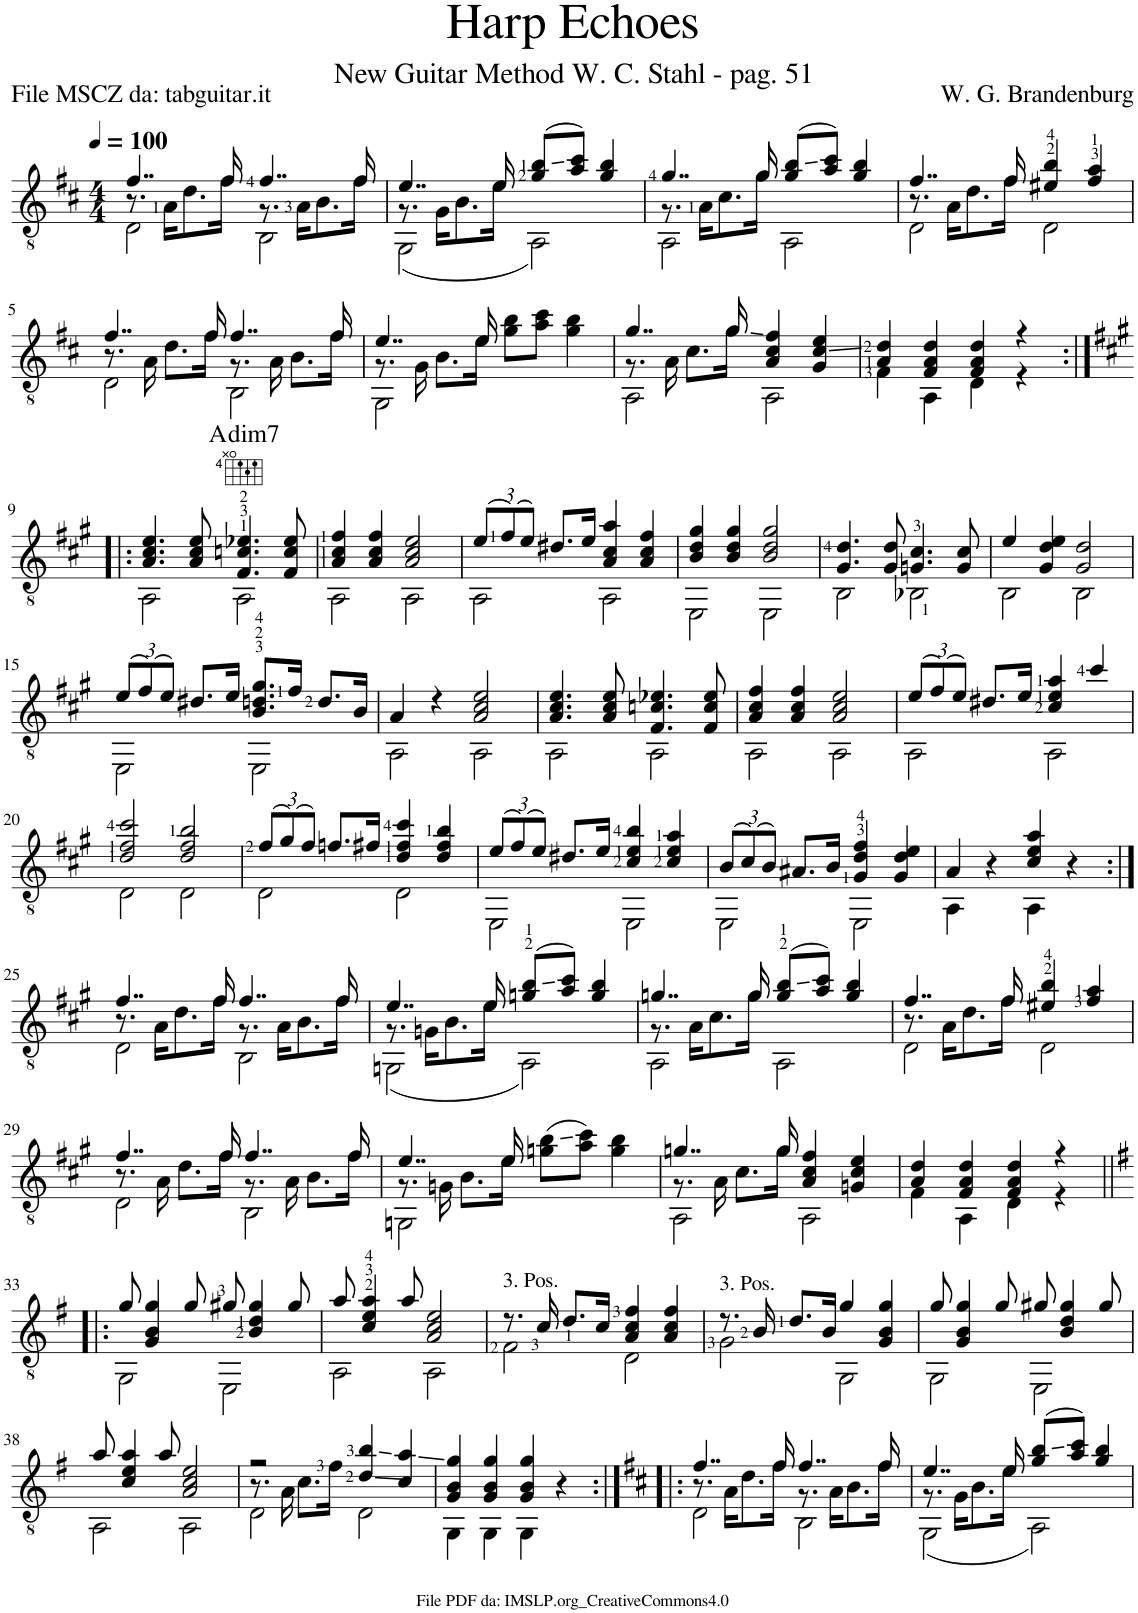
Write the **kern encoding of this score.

**kern	**harte
*part1	*part1
*staff1	*
*I"Guitar	*
*I'Guit.	*
*clefGv2	*
*k[f#c#]	*
*M4/4	*
*MM100	*
=1	=1
*^	*
*	*^	*
4..f#/	8.r	2D\	.
.	16A\KL	.	.
.	8.d\	.	.
16f#/	16f#\Jk	.	.
4..f#/	8.r	2BB\	.
.	16A\KL	.	.
.	8.B\	.	.
16f#/	16f#\Jk	.	.
=2	=2	=2	=2
4..e/	8.r	(2GG\	.
.	16G\KL	.	.
.	8.B\	.	.
16e/	16e\Jk	.	.
(8g/ 8b/L	2ryy	2AA\)	.
8a/ 8cc#/J)	.	.	.
4g/ 4b/	.	.	.
=3	=3	=3	=3
4..g/	8.r	2AA\	.
.	16A\KL	.	.
.	8.c#\	.	.
16g/	16g\Jk	.	.
(8g/ 8b/L	2ryy	2AA\	.
8a/ 8cc#/J)	.	.	.
4g/ 4b/	.	.	.
=4	=4	=4	=4
4..f#/	8.r	2D\	.
.	16A\KL	.	.
.	8.d\	.	.
16f#/	16f#\Jk	.	.
4e#X/ 4b/	2ryy	2D\	.
4f#/ 4a/	.	.	.
!!LO:LB:g=z	!!	!!
=5	=5	=5	=5
4..f#/	8.r	2D\	.
.	16A\	.	.
.	8.d\L	.	.
16f#/	16f#\Jk	.	.
4..f#/	8.r	2BB\	.
.	16A\	.	.
.	8.B\L	.	.
16f#/	16f#\Jk	.	.
=6	=6	=6	=6
4..e/	8.r	2GG\	.
.	16G\	.	.
.	8.B\L	.	.
16e/	16e\Jk	.	.
8g\ 8b\L	2ryy	2ryy	.
8a\ 8cc#\J	.	.	.
4g\ 4b\	.	.	.
=7	=7	=7	=7
4..g/	8.r	2AA\	.
.	16A\	.	.
.	8.c#\L	.	.
16g/	16g\Jk	.	.
4A/ 4c#/ 4f#/	2ryy	2AA\	.
4G/ 4c#/ 4e/	.	.	.
*	*v	*v	*
=8	=8	=8
4A/ 4d/	4F#\	.
4F#/ 4A/ 4d/	4AA\	.
4F#/ 4A/ 4d/	4D\	.
4r	4r	.
!!LO:LB:g=z	!!
=9:|!|:	=9:|!|:	=9:|!|:
*k[f#c#g#]	*	*
4.A/ 4.c#/ 4.e/	2AA\	.
8A/ 8c#/ 8e/	.	.
!	!	!LO:H:kt=dim7
4.F#/ 4.cn/ 4.e-X/	2AA\	A:dim7
8F#/ 8c/ 8e-/	.	.
=10	=10	=10
4A/ 4c#/ 4f#/	2AA\	.
4A/ 4c#/ 4f#/	.	.
2A/ 2c#/ 2e/	2AA\	.
=11	=11	=11
*Xbrackettup	*	*
(12e/L	2AA\	.
(12f#/)	.	.
12e/J)	.	.
8.d#X/L	.	.
16e/Jk	.	.
4A/ 4c#/ 4a/	2AA\	.
4A/ 4c#/ 4f#/	.	.
=12	=12	=12
4B/ 4d/ 4g#/	2EE\	.
4B/ 4d/ 4g#/	.	.
2B/ 2d/ 2g#/	2EE\	.
=13	=13	=13
4.G#/ 4.d/	2BB\	.
8G#/ 8d/	.	.
4.Gn/ 4.c#/	2BB-X\	.
8G/ 8c#/	.	.
=14	=14	=14
4e/	2BB\	.
4G#/ 4d/ 4e/	.	.
2G#/ 2d/	2BB\	.
!!LO:LB:g=z	!!
=15	=15	=15
(12e/L	2EE\	.
(12f#/)	.	.
12e/J)	.	.
8.d#X/L	.	.
16e/Jk	.	.
8.B/ 8.dn/ 8.g#/L	2EE\	.
16f#/Jk	.	.
8.d/L	.	.
16B/Jk	.	.
=16	=16	=16
4A/	2AA\	.
4r	.	.
2A/ 2c#/ 2e/	2AA\	.
=17	=17	=17
4.A/ 4.c#/ 4.e/	2AA\	.
8A/ 8c#/ 8e/	.	.
4.F#/ 4.cn/ 4.e-X/	2AA\	.
8F#/ 8c/ 8e-/	.	.
=18	=18	=18
4A/ 4c#/ 4f#/	2AA\	.
4A/ 4c#/ 4f#/	.	.
2A/ 2c#/ 2e/	2AA\	.
=19	=19	=19
(12e/L	2AA\	.
(12f#/)	.	.
12e/J)	.	.
8.d#X/L	.	.
16e/Jk	.	.
4c#/ 4e/ 4a/	2AA\	.
4cc#/	.	.
!!LO:LB:g=z	!!
=20	=20	=20
2d/ 2f#/ 2cc#/	2D\	.
2d/ 2f#/ 2b/	2D\	.
=21	=21	=21
(12f#/L	2D\	.
(12g#/)	.	.
12f#/J)	.	.
8.fn/L	.	.
16f#X/Jk	.	.
4d/ 4f#/ 4cc#/	2D\	.
4d/ 4f#/ 4b/	.	.
=22	=22	=22
(12e/L	2EE\	.
(12f#/)	.	.
12e/J)	.	.
8.d#X/L	.	.
16e/Jk	.	.
4c#/ 4e/ 4b/	2EE\	.
4c#/ 4e/ 4a/	.	.
=23	=23	=23
(12B/L	2EE\	.
(12c#/)	.	.
12B/J)	.	.
8.A#X/L	.	.
16B/Jk	.	.
4G#/ 4d/ 4f#/	2EE\	.
4G#/ 4d/ 4e/	.	.
=24	=24	=24
4A/	4AA\	.
4r	4ryy	.
4c#/ 4e/ 4a/	4AA\	.
4r	4ryy	.
!!LO:LB:g=z	!!
=25:|!	=25:|!	=25:|!
*	*^	*
4..f#/	8.r	2D\	.
.	16A\KL	.	.
.	8.d\	.	.
16f#/	16f#\Jk	.	.
4..f#/	8.r	2BB\	.
.	16A\KL	.	.
.	8.B\	.	.
16f#/	16f#\Jk	.	.
=26	=26	=26	=26
4..e/	8.r	(2GGn\	.
.	16Gn\KL	.	.
.	8.B\	.	.
16e/	16e\Jk	.	.
(8gn/ 8b/L	2ryy	2AA\)	.
8a/ 8cc#/J)	.	.	.
4g/ 4b/	.	.	.
=27	=27	=27	=27
4..gn/	8.r	2AA\	.
.	16A\KL	.	.
.	8.c#\	.	.
16g/	16g\Jk	.	.
(8g/ 8b/L	2ryy	2AA\	.
8a/ 8cc#/J)	.	.	.
4g/ 4b/	.	.	.
=28	=28	=28	=28
4..f#/	8.r	2D\	.
.	16A\KL	.	.
.	8.d\	.	.
16f#/	16f#\Jk	.	.
4e#X/ 4b/	2ryy	2D\	.
4f#/ 4a/	.	.	.
!!LO:LB:g=z	!!	!!
=29	=29	=29	=29
4..f#/	8.r	2D\	.
.	16A\	.	.
.	8.d\L	.	.
16f#/	16f#\Jk	.	.
4..f#/	8.r	2BB\	.
.	16A\	.	.
.	8.B\L	.	.
16f#/	16f#\Jk	.	.
=30	=30	=30	=30
4..e/	8.r	2GGn\	.
.	16Gn\	.	.
.	8.B\L	.	.
16e/	16e\Jk	.	.
(8gn\ 8b\L	2ryy	2ryy	.
8a\ 8cc#\J)	.	.	.
4g\ 4b\	.	.	.
=31	=31	=31	=31
4..gn/	8.r	2AA\	.
.	16A\	.	.
.	8.c#\L	.	.
16g/	16g\Jk	.	.
4A/ 4c#/ 4f#/	2ryy	2AA\	.
4Gn/ 4c#/ 4e/	.	.	.
*	*v	*v	*
=32	=32	=32
4A/ 4d/	4F#\	.
4F#/ 4A/ 4d/	4AA\	.
4F#/ 4A/ 4d/	4D\	.
4r	4r	.
!!LO:LB:g=z	!!
=33!|:	=33!|:	=33!|:
*k[f#]	*	*
8g/	2GG\	.
4G/ 4B/ 4g/	.	.
8g/	.	.
8g#X/	2EE\	.
4B/ 4d/ 4g#/	.	.
8g#/	.	.
=34	=34	=34
8a/	2AA\	.
4c/ 4e/ 4a/	.	.
8a/	.	.
2A/ 2c/ 2e/	2AA\	.
=35	=35	=35
!LO:TX:a:t=3. Pos.	!	!
8.r	2F#\	.
16c/	.	.
8.d/L	.	.
16c/Jk	.	.
4A/ 4c/ 4f#/	2D\	.
4A/ 4c/ 4f#/	.	.
=36	=36	=36
!LO:TX:a:t=3. Pos.	!	!
8.r	2G\	.
16B/	.	.
8.d/L	.	.
16B/Jk	.	.
4g/	2GG\	.
4G/ 4B/ 4g/	.	.
=37	=37	=37
8g/	2GG\	.
4G/ 4B/ 4g/	.	.
8g/	.	.
8g#X/	2EE\	.
4B/ 4d/ 4g#/	.	.
8g#/	.	.
!!LO:LB:g=z	!!
=38	=38	=38
8a/	2AA\	.
4c/ 4e/ 4a/	.	.
8a/	.	.
2A/ 2c/ 2e/	2AA\	.
=39	=39	=39
*	*^	*
2r	8.r	2D\	.
.	16A\	.	.
.	8.c\L	.	.
.	16f#\Jk	.	.
4d/ 4b/	2ryy	2D\	.
4c/ 4a/	.	.	.
*	*v	*v	*
=40	=40	=40
4G/ 4B/ 4g/	4GG\	.
4G/ 4B/ 4g/	4GG\	.
4G/ 4B/ 4g/	4GG\	.
4r	4ryy	.
*v	*v	*
=41:|!|:	=41:|!|:
*k[f#c#]	*
*^	*
*	*^	*
4..f#/	8.r	2D\	.
.	16A\KL	.	.
.	8.d\	.	.
16f#/	16f#\Jk	.	.
4..f#/	8.r	2BB\	.
.	16A\KL	.	.
.	8.B\	.	.
16f#/	16f#\Jk	.	.
=42	=42	=42	=42
4..e/	8.r	(2GG\	.
.	16G\KL	.	.
.	8.B\	.	.
16e/	16e\Jk	.	.
(8g/ 8b/L	2ryy	2AA\)	.
8a/ 8cc#/J)	.	.	.
4g/ 4b/	.	.	.
*v	*v	*v	*
=	=
*-	*-
